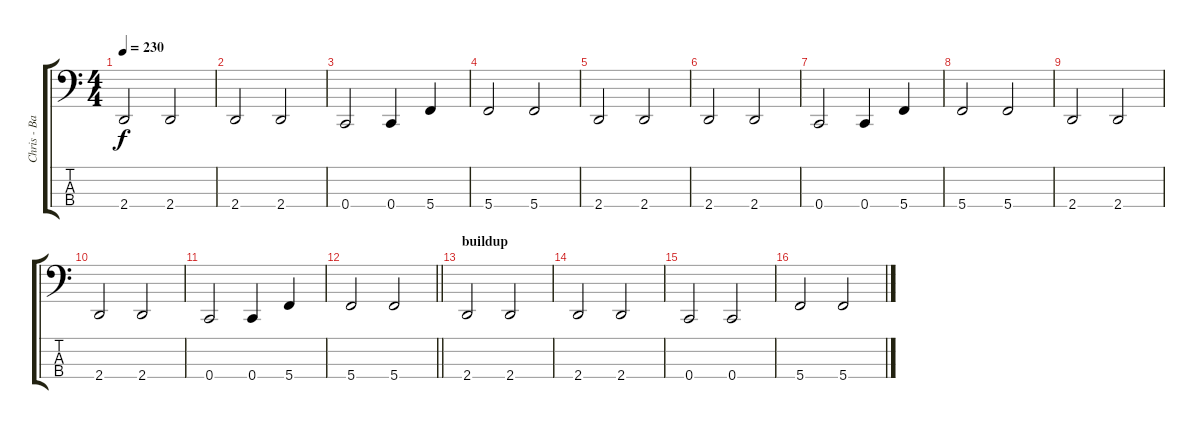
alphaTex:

\track ("Chris - Bass" "Chris - Ba") {instrument electricbassfinger}
\staff {score tabs}
\tuning (F2 C2 G1 C1) {hide}
\ts (4 4)
\tempo 230
\clef f4
\ks c
2.4.2{dy f} 2.4.2 |
2.4.2 2.4.2 |
0.4.2 0.4.4 5.4.4 |
5.4.2 5.4.2 |
2.4.2 2.4.2 |
2.4.2 2.4.2 |
0.4.2 0.4.4 5.4.4 |
5.4.2 5.4.2 |
2.4.2 2.4.2 |
2.4.2 2.4.2 |
0.4.2 0.4.4 5.4.4 |
\barLineRight lightlight
5.4.2 5.4.2 |
\section ("" "buildup")
2.4.2 2.4.2 |
2.4.2 2.4.2 |
0.4.2 0.4.2 |
5.4.2 5.4.2
